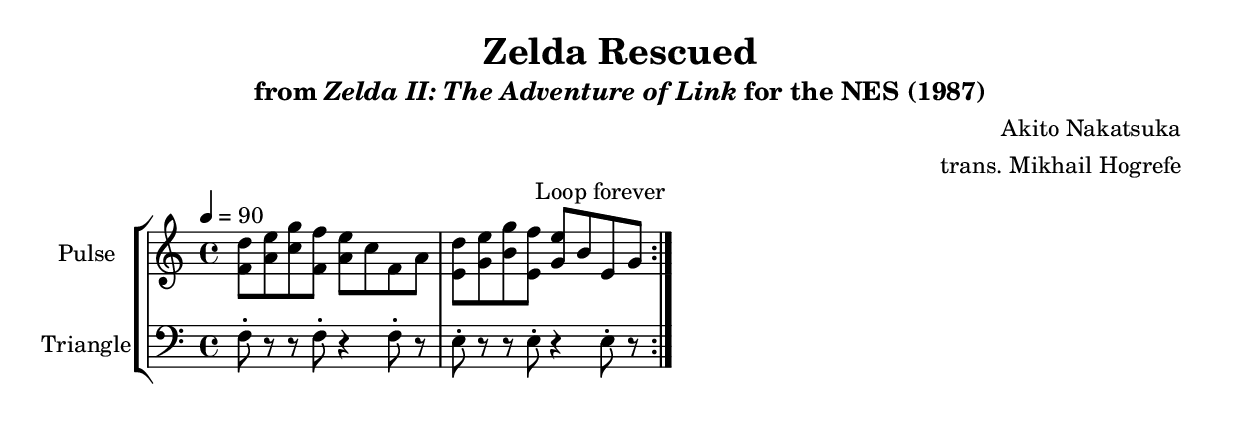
\version "2.24.3"

\book {
    \header {
        title = "Zelda Rescued"
        subtitle = \markup { "from" {\italic "Zelda II: The Adventure of Link"} "for the NES (1987)" }
        composer = "Akito Nakatsuka"
        arranger = "trans. Mikhail Hogrefe"
    }

    \score {
        {
            \new StaffGroup <<
                \new Staff \relative c' {
                    \set Staff.instrumentName = "Pulse"
                    \set Staff.shortInstrumentName = "P."
\tempo 4 = 90
                    \repeat volta 2 {
<f d'>8 <a e'> <c g'> <f, f'> <a e'> c f, a |
<e d'>8 <g e'> <b g'> <e, f'> <g e'> b e, g |
                    }
\once \override Score.RehearsalMark.self-alignment-X = #RIGHT
\mark \markup { \fontsize #-2 "Loop forever" }
                }

                \new Staff \relative c {
                    \set Staff.instrumentName = "Triangle"
                    \set Staff.shortInstrumentName = "T."
\clef bass
f8-. r r f-. r4 f8-. r |
e8-. r r e-. r4 e8-. r |
                }
            >>
        }
        \layout {
            \context {
                \Staff
                \RemoveEmptyStaves
            }
            \context {
                \DrumStaff
                \RemoveEmptyStaves
            }
        }
    }
}
